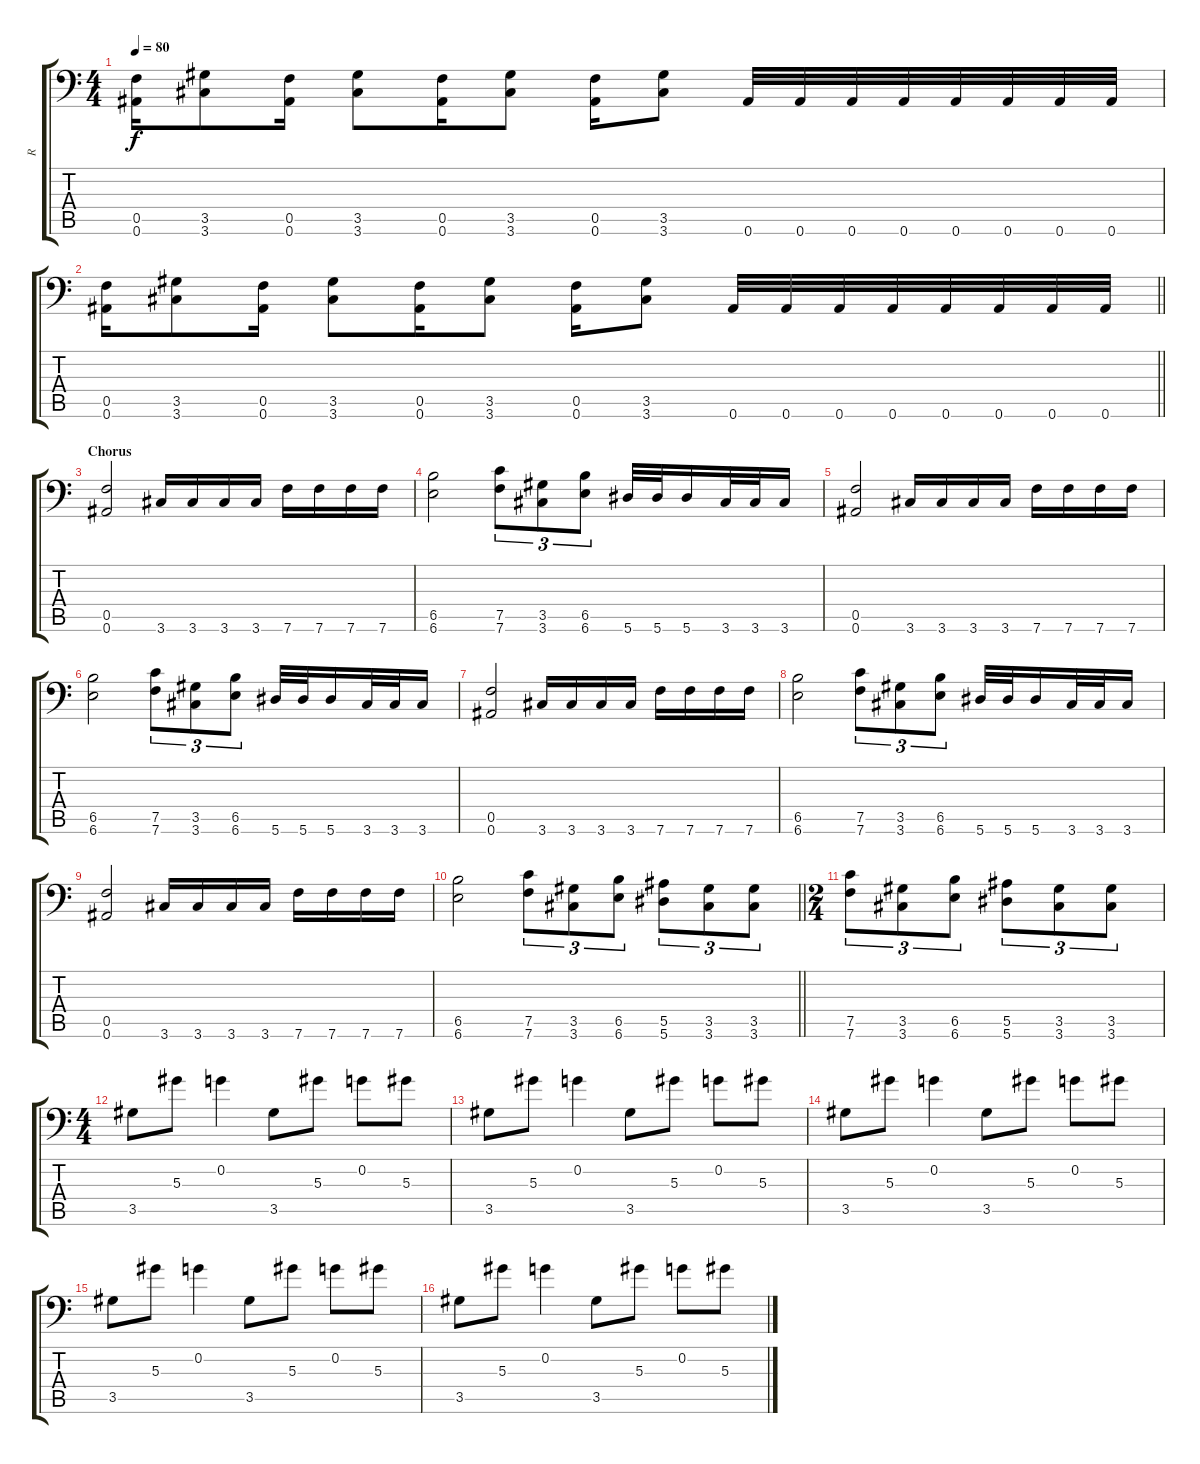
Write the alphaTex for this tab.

\track ("R" "R") {instrument distortionguitar}
\staff {score tabs}
\tuning (C4 G3 Eb3 Bb2 F2 Bb1) {hide}
\ts (4 4)
\tempo 80
\clef f4
\ks c
(0.5 0.6).16{dy f} (3.5 3.6).8 (0.5 0.6).16 (3.5 3.6).8 (0.5 0.6).16 (3.5 3.6).8 (0.5 0.6).16 (3.5 3.6).8 0.6.32 0.6.32 0.6.32 0.6.32 0.6.32 0.6.32 0.6.32 0.6.32 |
\barLineRight lightlight
(0.5 0.6).16 (3.5 3.6).8 (0.5 0.6).16 (3.5 3.6).8 (0.5 0.6).16 (3.5 3.6).8 (0.5 0.6).16 (3.5 3.6).8 0.6.32 0.6.32 0.6.32 0.6.32 0.6.32 0.6.32 0.6.32 0.6.32 |
\section ("" "Chorus")
(0.5 0.6).2 3.6.16 3.6.16 3.6.16 3.6.16 7.6.16 7.6.16 7.6.16 7.6.16 |
(6.5 6.6).2 (7.5 7.6).8{tu (3 2)} (3.5 3.6).8{tu (3 2)} (6.5 6.6).8{tu (3 2)} 5.6.32 5.6.32 5.6.16 3.6.32 3.6.32 3.6.16 |
(0.5 0.6).2 3.6.16 3.6.16 3.6.16 3.6.16 7.6.16 7.6.16 7.6.16 7.6.16 |
(6.5 6.6).2 (7.5 7.6).8{tu (3 2)} (3.5 3.6).8{tu (3 2)} (6.5 6.6).8{tu (3 2)} 5.6.32 5.6.32 5.6.16 3.6.32 3.6.32 3.6.16 |
(0.5 0.6).2 3.6.16 3.6.16 3.6.16 3.6.16 7.6.16 7.6.16 7.6.16 7.6.16 |
(6.5 6.6).2 (7.5 7.6).8{tu (3 2)} (3.5 3.6).8{tu (3 2)} (6.5 6.6).8{tu (3 2)} 5.6.32 5.6.32 5.6.16 3.6.32 3.6.32 3.6.16 |
(0.5 0.6).2 3.6.16 3.6.16 3.6.16 3.6.16 7.6.16 7.6.16 7.6.16 7.6.16 |
\barLineRight lightlight
(6.5 6.6).2 (7.5 7.6).8{tu (3 2)} (3.5 3.6).8{tu (3 2)} (6.5 6.6).8{tu (3 2)} (5.5 5.6).8{tu (3 2)} (3.5 3.6).8{tu (3 2)} (3.5 3.6).8{tu (3 2)} |
\ts (2 4)
(7.5 7.6).8{tu (3 2)} (3.5 3.6).8{tu (3 2)} (6.5 6.6).8{tu (3 2)} (5.5 5.6).8{tu (3 2)} (3.5 3.6).8{tu (3 2)} (3.5 3.6).8{tu (3 2)} |
\ts (4 4)
3.5.8{instrument electricguitarclean} 5.3.8 0.2.4 3.5.8 5.3.8 0.2.8 5.3.8 |
3.5.8 5.3.8 0.2.4 3.5.8 5.3.8 0.2.8 5.3.8 |
3.5.8 5.3.8 0.2.4 3.5.8 5.3.8 0.2.8 5.3.8 |
3.5.8 5.3.8 0.2.4 3.5.8 5.3.8 0.2.8 5.3.8 |
3.5.8 5.3.8 0.2.4 3.5.8 5.3.8 0.2.8 5.3.8
